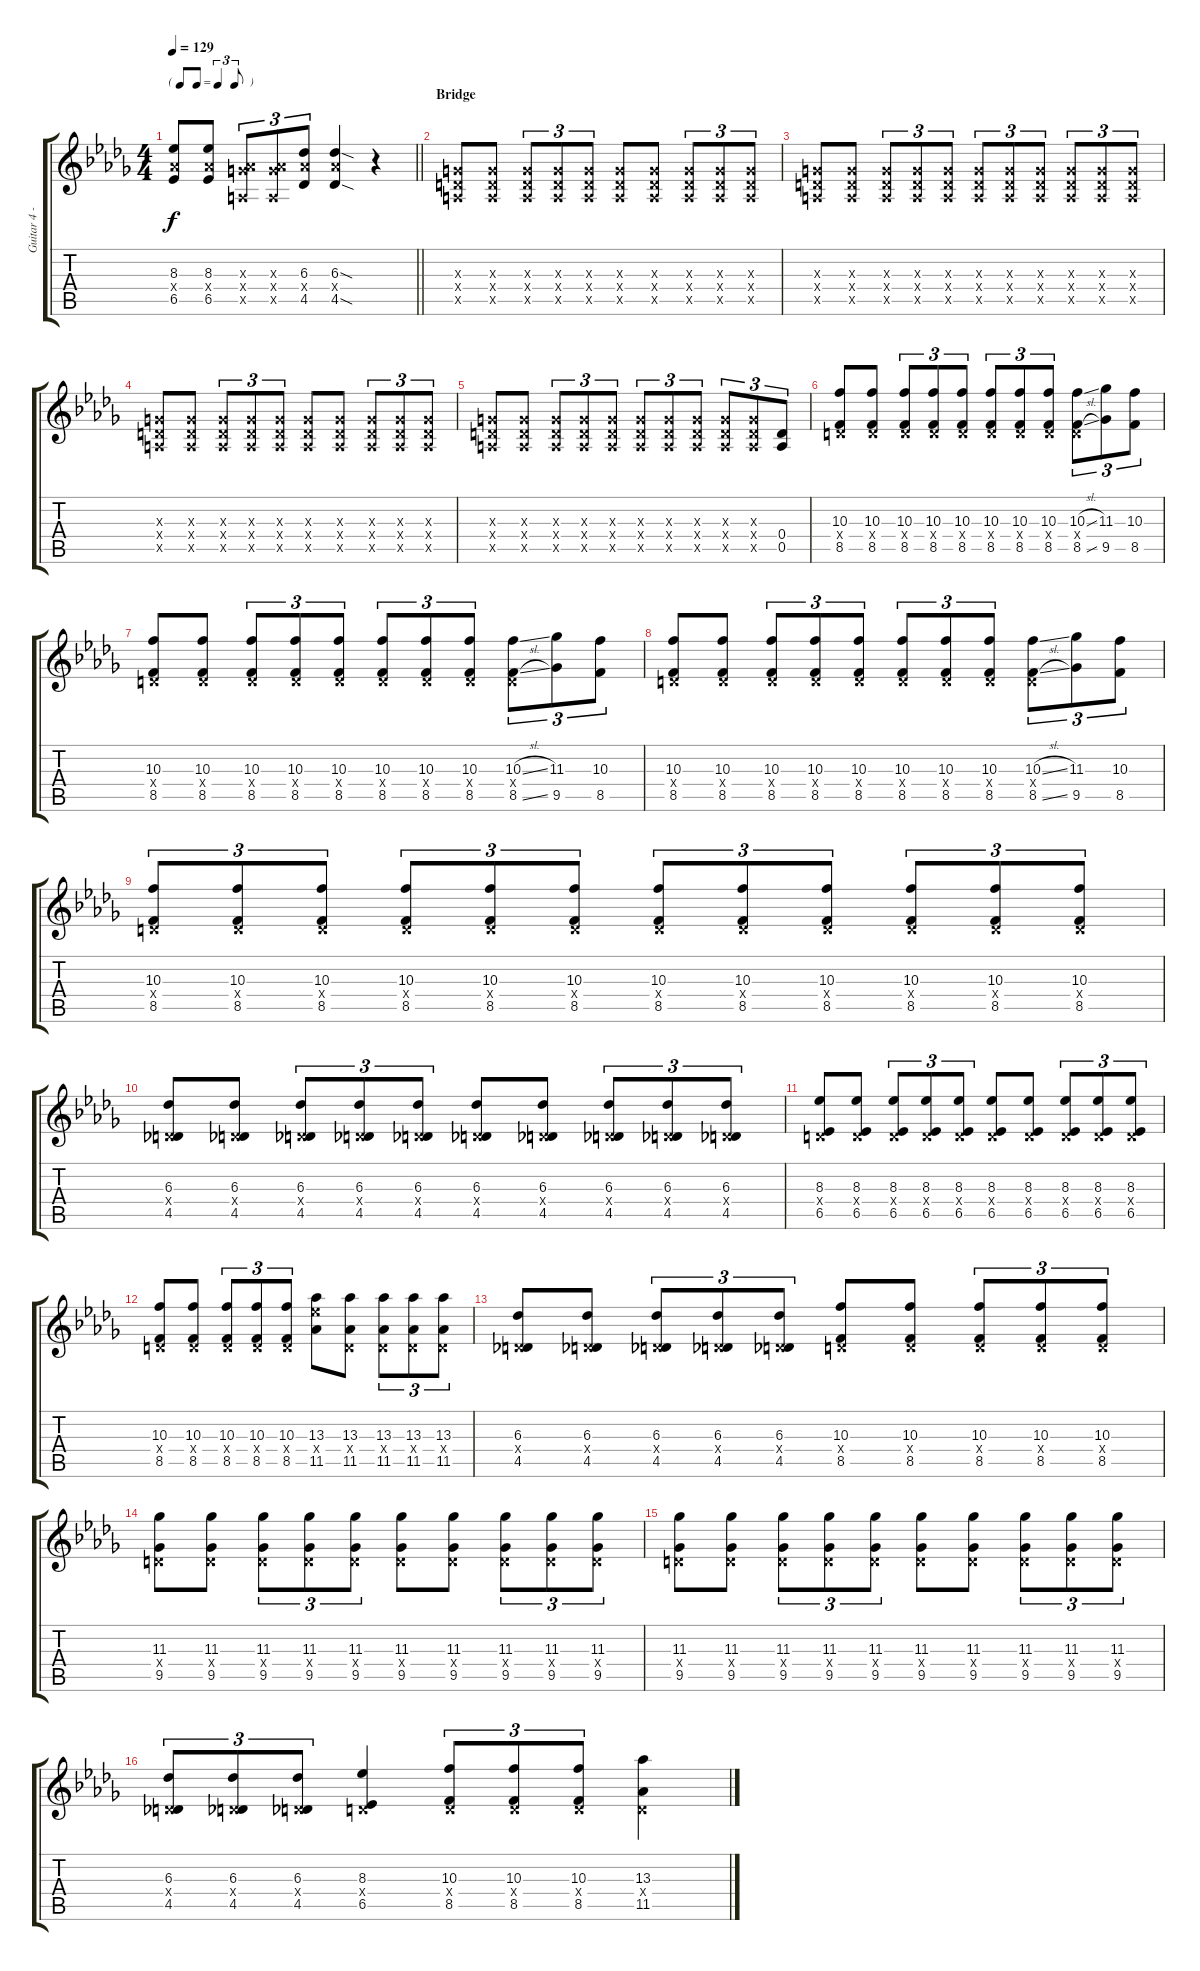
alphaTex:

\track ("Guitar 4 - Lead 2" "Guitar 4 -") {instrument overdrivenguitar}
\staff {score tabs}
\tuning (E4 B3 G3 D3 A2 E2) {hide}
\ts (4 4)
\tf triplet8th
\tempo 129
\clef g2
\barLineRight lightlight
\ks db
(8.3 6.4{x} 6.5).8{dy f} (8.3 6.4{x} 6.5).8 (0.3{x} 6.4{x} 0.5{x}).8{tu (3 2)} (0.3{x} 6.4{x} 0.5{x}).8{tu (3 2)} (6.3 6.4{x} 4.5).8{tu (3 2)} (6.3{sod} 6.4{x} 4.5{sod}).4 r.4 |
\section ("" "Bridge")
(0.3{x} 0.4{x} 0.5{x}).8 (0.3{x} 0.4{x} 0.5{x}).8 (0.3{x} 0.4{x} 0.5{x}).8{tu (3 2)} (0.3{x} 0.4{x} 0.5{x}).8{tu (3 2)} (0.3{x} 0.4{x} 0.5{x}).8{tu (3 2)} (0.3{x} 0.4{x} 0.5{x}).8 (0.3{x} 0.4{x} 0.5{x}).8 (0.3{x} 0.4{x} 0.5{x}).8{tu (3 2)} (0.3{x} 0.4{x} 0.5{x}).8{tu (3 2)} (0.3{x} 0.4{x} 0.5{x}).8{tu (3 2)} |
(0.3{x} 0.4{x} 0.5{x}).8 (0.3{x} 0.4{x} 0.5{x}).8 (0.3{x} 0.4{x} 0.5{x}).8{tu (3 2)} (0.3{x} 0.4{x} 0.5{x}).8{tu (3 2)} (0.3{x} 0.4{x} 0.5{x}).8{tu (3 2)} (0.3{x} 0.4{x} 0.5{x}).8{tu (3 2)} (0.3{x} 0.4{x} 0.5{x}).8{tu (3 2)} (0.3{x} 0.4{x} 0.5{x}).8{tu (3 2)} (0.3{x} 0.4{x} 0.5{x}).8{tu (3 2)} (0.3{x} 0.4{x} 0.5{x}).8{tu (3 2)} (0.3{x} 0.4{x} 0.5{x}).8{tu (3 2)} |
(0.3{x} 0.4{x} 0.5{x}).8 (0.3{x} 0.4{x} 0.5{x}).8 (0.3{x} 0.4{x} 0.5{x}).8{tu (3 2)} (0.3{x} 0.4{x} 0.5{x}).8{tu (3 2)} (0.3{x} 0.4{x} 0.5{x}).8{tu (3 2)} (0.3{x} 0.4{x} 0.5{x}).8 (0.3{x} 0.4{x} 0.5{x}).8 (0.3{x} 0.4{x} 0.5{x}).8{tu (3 2)} (0.3{x} 0.4{x} 0.5{x}).8{tu (3 2)} (0.3{x} 0.4{x} 0.5{x}).8{tu (3 2)} |
(0.3{x} 0.4{x} 0.5{x}).8 (0.3{x} 0.4{x} 0.5{x}).8 (0.3{x} 0.4{x} 0.5{x}).8{tu (3 2)} (0.3{x} 0.4{x} 0.5{x}).8{tu (3 2)} (0.3{x} 0.4{x} 0.5{x}).8{tu (3 2)} (0.3{x} 0.4{x} 0.5{x}).8{tu (3 2)} (0.3{x} 0.4{x} 0.5{x}).8{tu (3 2)} (0.3{x} 0.4{x} 0.5{x}).8{tu (3 2)} (0.3{x} 0.4{x} 0.5{x}).8{tu (3 2)} (0.3{x} 0.4{x} 0.5{x}).8{tu (3 2)} (0.4 0.5).8{tu (3 2)} |
(10.3 0.4{x} 8.5).8 (10.3 0.4{x} 8.5).8 (10.3 0.4{x} 8.5).8{tu (3 2)} (10.3 0.4{x} 8.5).8{tu (3 2)} (10.3 0.4{x} 8.5).8{tu (3 2)} (10.3 0.4{x} 8.5).8{tu (3 2)} (10.3 0.4{x} 8.5).8{tu (3 2)} (10.3 0.4{x} 8.5).8{tu (3 2)} (10.3{sl} 0.4{x} 8.5{sl}).8{tu (3 2)} (11.3 9.5).8{tu (3 2)} (10.3 8.5).8{tu (3 2)} |
(10.3 0.4{x} 8.5).8 (10.3 0.4{x} 8.5).8 (10.3 0.4{x} 8.5).8{tu (3 2)} (10.3 0.4{x} 8.5).8{tu (3 2)} (10.3 0.4{x} 8.5).8{tu (3 2)} (10.3 0.4{x} 8.5).8{tu (3 2)} (10.3 0.4{x} 8.5).8{tu (3 2)} (10.3 0.4{x} 8.5).8{tu (3 2)} (10.3{sl} 0.4{x} 8.5{sl}).8{tu (3 2)} (11.3 9.5).8{tu (3 2)} (10.3 8.5).8{tu (3 2)} |
(10.3 0.4{x} 8.5).8 (10.3 0.4{x} 8.5).8 (10.3 0.4{x} 8.5).8{tu (3 2)} (10.3 0.4{x} 8.5).8{tu (3 2)} (10.3 0.4{x} 8.5).8{tu (3 2)} (10.3 0.4{x} 8.5).8{tu (3 2)} (10.3 0.4{x} 8.5).8{tu (3 2)} (10.3 0.4{x} 8.5).8{tu (3 2)} (10.3{sl} 0.4{x} 8.5{sl}).8{tu (3 2)} (11.3 9.5).8{tu (3 2)} (10.3 8.5).8{tu (3 2)} |
(10.3 0.4{x} 8.5).8{tu (3 2)} (10.3 0.4{x} 8.5).8{tu (3 2)} (10.3 0.4{x} 8.5).8{tu (3 2)} (10.3 0.4{x} 8.5).8{tu (3 2)} (10.3 0.4{x} 8.5).8{tu (3 2)} (10.3 0.4{x} 8.5).8{tu (3 2)} (10.3 0.4{x} 8.5).8{tu (3 2)} (10.3 0.4{x} 8.5).8{tu (3 2)} (10.3 0.4{x} 8.5).8{tu (3 2)} (10.3 0.4{x} 8.5).8{tu (3 2)} (10.3 0.4{x} 8.5).8{tu (3 2)} (10.3 0.4{x} 8.5).8{tu (3 2)} |
(6.3 0.4{x} 4.5).8 (6.3 0.4{x} 4.5).8 (6.3 0.4{x} 4.5).8{tu (3 2)} (6.3 0.4{x} 4.5).8{tu (3 2)} (6.3 0.4{x} 4.5).8{tu (3 2)} (6.3 0.4{x} 4.5).8 (6.3 0.4{x} 4.5).8 (6.3 0.4{x} 4.5).8{tu (3 2)} (6.3 0.4{x} 4.5).8{tu (3 2)} (6.3 0.4{x} 4.5).8{tu (3 2)} |
(8.3 0.4{x} 6.5).8 (8.3 0.4{x} 6.5).8 (8.3 0.4{x} 6.5).8{tu (3 2)} (8.3 0.4{x} 6.5).8{tu (3 2)} (8.3 0.4{x} 6.5).8{tu (3 2)} (8.3 0.4{x} 6.5).8 (8.3 0.4{x} 6.5).8 (8.3 0.4{x} 6.5).8{tu (3 2)} (8.3 0.4{x} 6.5).8{tu (3 2)} (8.3 0.4{x} 6.5).8{tu (3 2)} |
(10.3 0.4{x} 8.5).8 (10.3 0.4{x} 8.5).8 (10.3 0.4{x} 8.5).8{tu (3 2)} (10.3 0.4{x} 8.5).8{tu (3 2)} (10.3 0.4{x} 8.5).8{tu (3 2)} (13.3 13.4{x} 11.5).8 (13.3 0.4{x} 11.5).8 (13.3 0.4{x} 11.5).8{tu (3 2)} (13.3 0.4{x} 11.5).8{tu (3 2)} (13.3 0.4{x} 11.5).8{tu (3 2)} |
(6.3 0.4{x} 4.5).8 (6.3 0.4{x} 4.5).8 (6.3 0.4{x} 4.5).8{tu (3 2)} (6.3 0.4{x} 4.5).8{tu (3 2)} (6.3 0.4{x} 4.5).8{tu (3 2)} (10.3 0.4{x} 8.5).8 (10.3 0.4{x} 8.5).8 (10.3 0.4{x} 8.5).8{tu (3 2)} (10.3 0.4{x} 8.5).8{tu (3 2)} (10.3 0.4{x} 8.5).8{tu (3 2)} |
(11.3 0.4{x} 9.5).8 (11.3 0.4{x} 9.5).8 (11.3 0.4{x} 9.5).8{tu (3 2)} (11.3 0.4{x} 9.5).8{tu (3 2)} (11.3 0.4{x} 9.5).8{tu (3 2)} (11.3 0.4{x} 9.5).8 (11.3 0.4{x} 9.5).8 (11.3 0.4{x} 9.5).8{tu (3 2)} (11.3 0.4{x} 9.5).8{tu (3 2)} (11.3 0.4{x} 9.5).8{tu (3 2)} |
(11.3 0.4{x} 9.5).8 (11.3 0.4{x} 9.5).8 (11.3 0.4{x} 9.5).8{tu (3 2)} (11.3 0.4{x} 9.5).8{tu (3 2)} (11.3 0.4{x} 9.5).8{tu (3 2)} (11.3 0.4{x} 9.5).8 (11.3 0.4{x} 9.5).8 (11.3 0.4{x} 9.5).8{tu (3 2)} (11.3 0.4{x} 9.5).8{tu (3 2)} (11.3 0.4{x} 9.5).8{tu (3 2)} |
(6.3 0.4{x} 4.5).8{tu (3 2)} (6.3 0.4{x} 4.5).8{tu (3 2)} (6.3 0.4{x} 4.5).8{tu (3 2)} (8.3 0.4{x} 6.5).4 (10.3 0.4{x} 8.5).8{tu (3 2)} (10.3 0.4{x} 8.5).8{tu (3 2)} (10.3 0.4{x} 8.5).8{tu (3 2)} (13.3 0.4{x} 11.5).4
